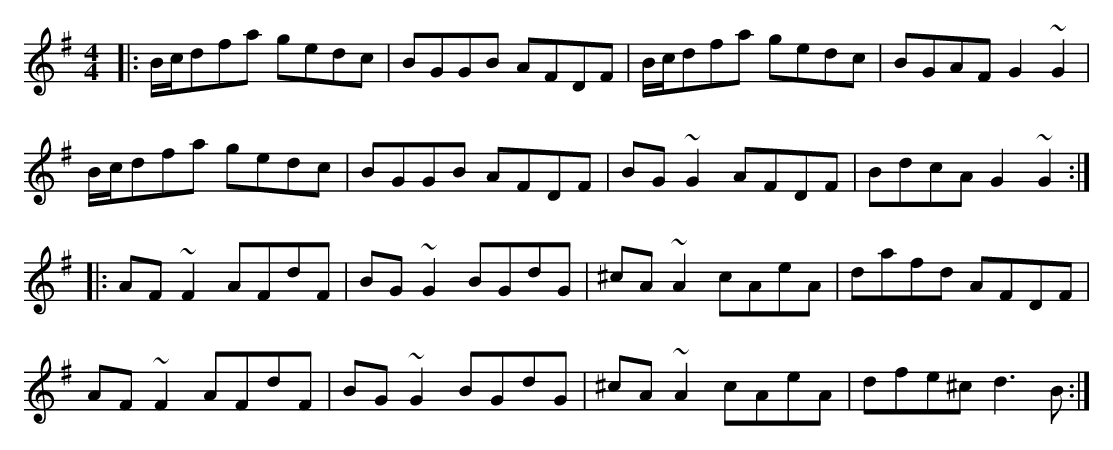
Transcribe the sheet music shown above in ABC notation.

X:1
M:4/4
K:G
|:B/c/dfa gedc|BGGB AFDF|B/c/dfa gedc|BGAF G2~G2|
B/c/dfa gedc|BGGB AFDF|BG~G2 AFDF|BdcA G2~G2:|
|:AF~F2 AFdF|BG~G2 BGdG|^cA~A2 cAeA|dafd AFDF|
AF~F2 AFdF|BG~G2 BGdG|^cA~A2 cAeA|dfe^c d3B:|
